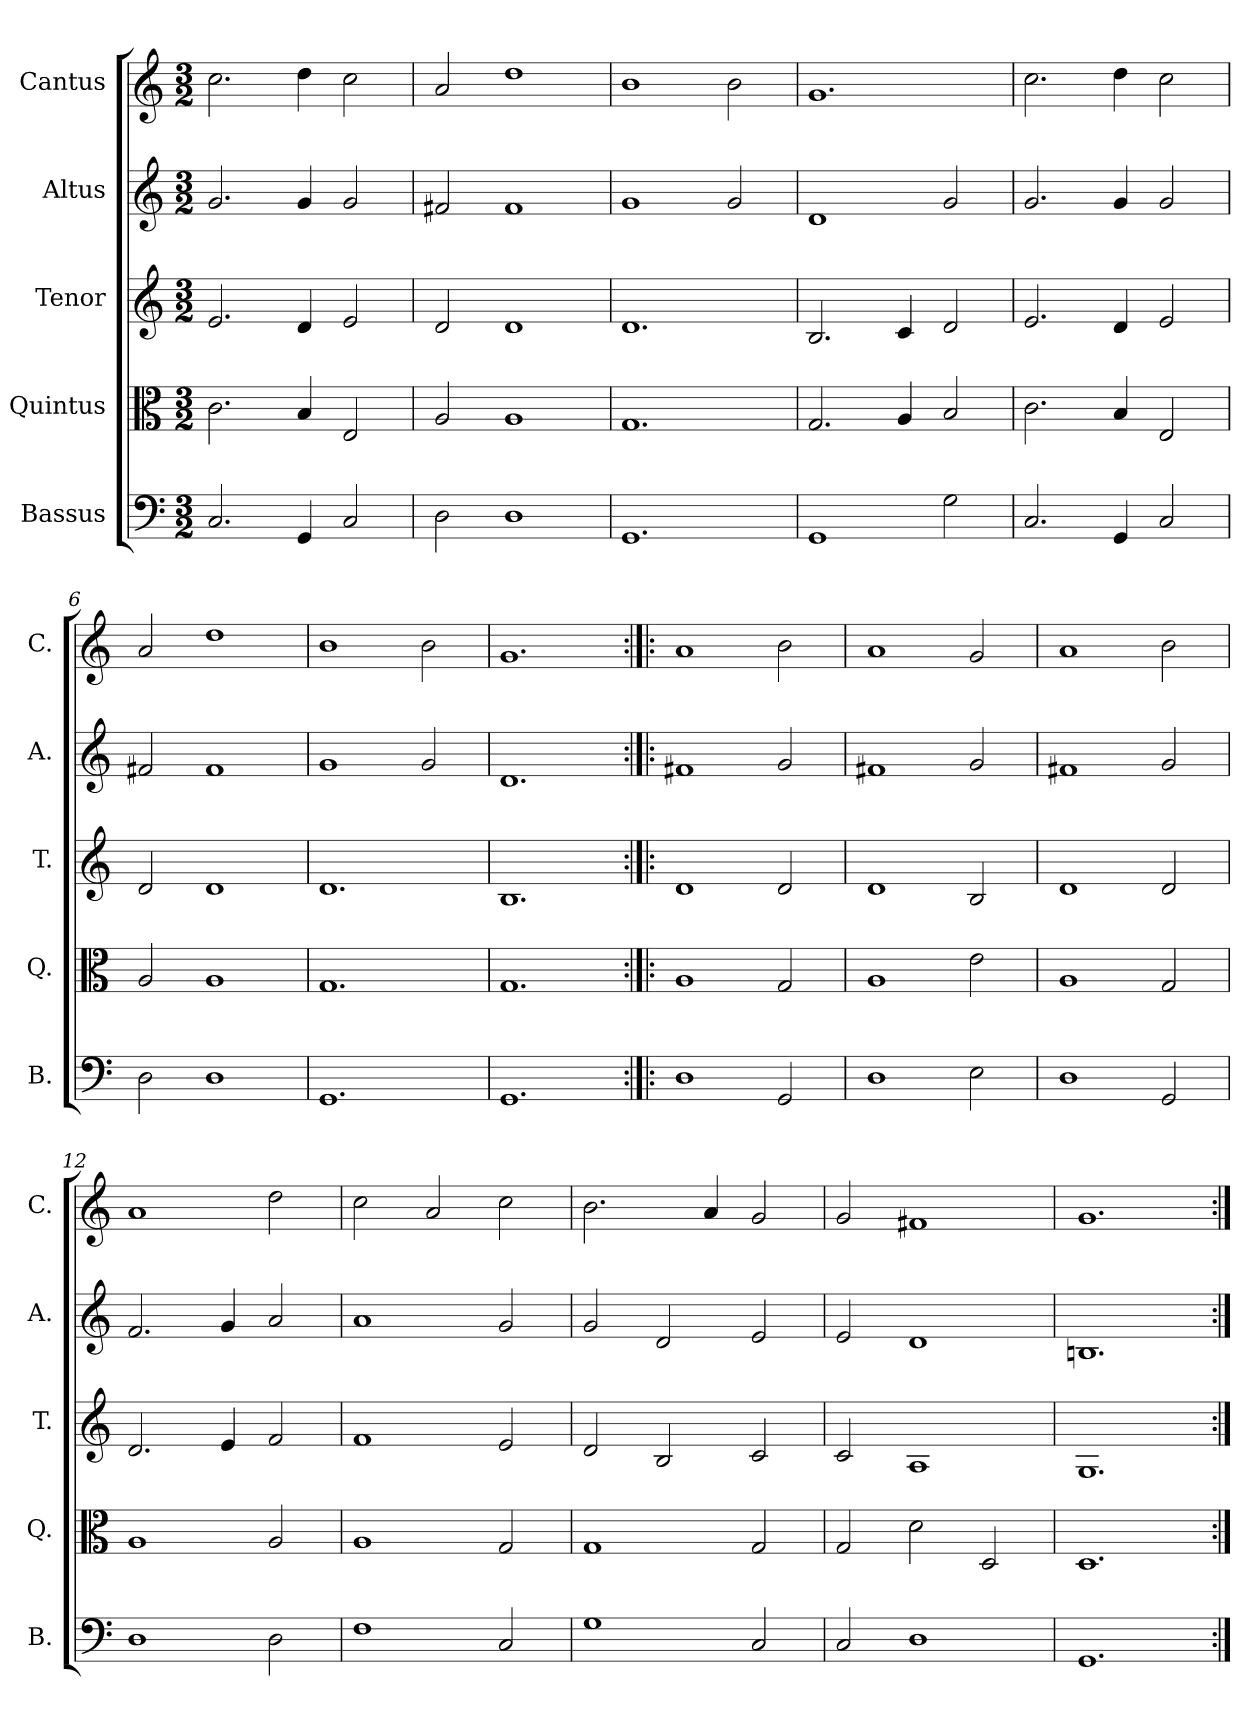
**kern	**kern	**kern	**kern	**kern
*part5	*part4	*part3	*part2	*part1
*staff5	*staff4	*staff3	*staff2	*staff1
*I"Bassus	*I"Quintus	*I"Tenor	*I"Altus	*I"Cantus
*I'B.	*I'Q.	*I'T.	*I'A.	*I'C.
*clefF4	*clefC3	*clefG2	*clefG2	*clefG2
*k[]	*k[]	*k[]	*k[]	*k[]
*M3/2	*M3/2	*M3/2	*M3/2	*M3/2
=1	=1	=1	=1	=1
2.C/	2.c\	2.e/	2.g/	2.cc\
4GG/	4B/	4d/	4g/	4dd\
2C/	2E/	2e/	2g/	2cc\
=2	=2	=2	=2	=2
2D\	2A/	2d/	2f#X/	2a/
1D	1A	1d	1f#	1dd
=3	=3	=3	=3	=3
1.GG	1.G	1.d	1g	1b
.	.	.	2g/	2b\
=4	=4	=4	=4	=4
1GG	2.G/	2.B/	1d	1.g
.	4A/	4c/	.	.
2G\	2B/	2d/	2g/	.
=5	=5	=5	=5	=5
2.C/	2.c\	2.e/	2.g/	2.cc\
4GG/	4B/	4d/	4g/	4dd\
2C/	2E/	2e/	2g/	2cc\
=6	=6	=6	=6	=6
2D\	2A/	2d/	2f#X/	2a/
1D	1A	1d	1f#	1dd
=7	=7	=7	=7	=7
1.GG	1.G	1.d	1g	1b
.	.	.	2g/	2b\
=8	=8	=8	=8	=8
1.GG	1.G	1.B	1.d	1.g
=9:|!|:	=9:|!|:	=9:|!|:	=9:|!|:	=9:|!|:
1D	1A	1d	1f#X	1a
2GG/	2G/	2d/	2g/	2b\
=10	=10	=10	=10	=10
1D	1A	1d	1f#X	1a
2E\	2e\	2B/	2g/	2g/
=11	=11	=11	=11	=11
1D	1A	1d	1f#X	1a
2GG/	2G/	2d/	2g/	2b\
=12	=12	=12	=12	=12
1D	1A	2.d/	2.f/	1a
.	.	4e/	4g/	.
2D\	2A/	2f/	2a/	2dd\
=13	=13	=13	=13	=13
1F	1A	1f	1a	2cc\
.	.	.	.	2a/
2C/	2G/	2e/	2g/	2cc\
=14	=14	=14	=14	=14
1G	1G	2d/	2g/	2.b\
.	.	2B/	2d/	.
.	.	.	.	4a/
2C/	2G/	2c/	2e/	2g/
=15	=15	=15	=15	=15
2C/	2G/	2c/	2e/	2g/
1D	2d\	1A	1d	1f#X
.	2D/	.	.	.
=16	=16	=16	=16	=16
1.GG	1.D	1.G	1.Bn	1.g
=:|!	=:|!	=:|!	=:|!	=:|!
*-	*-	*-	*-	*-
